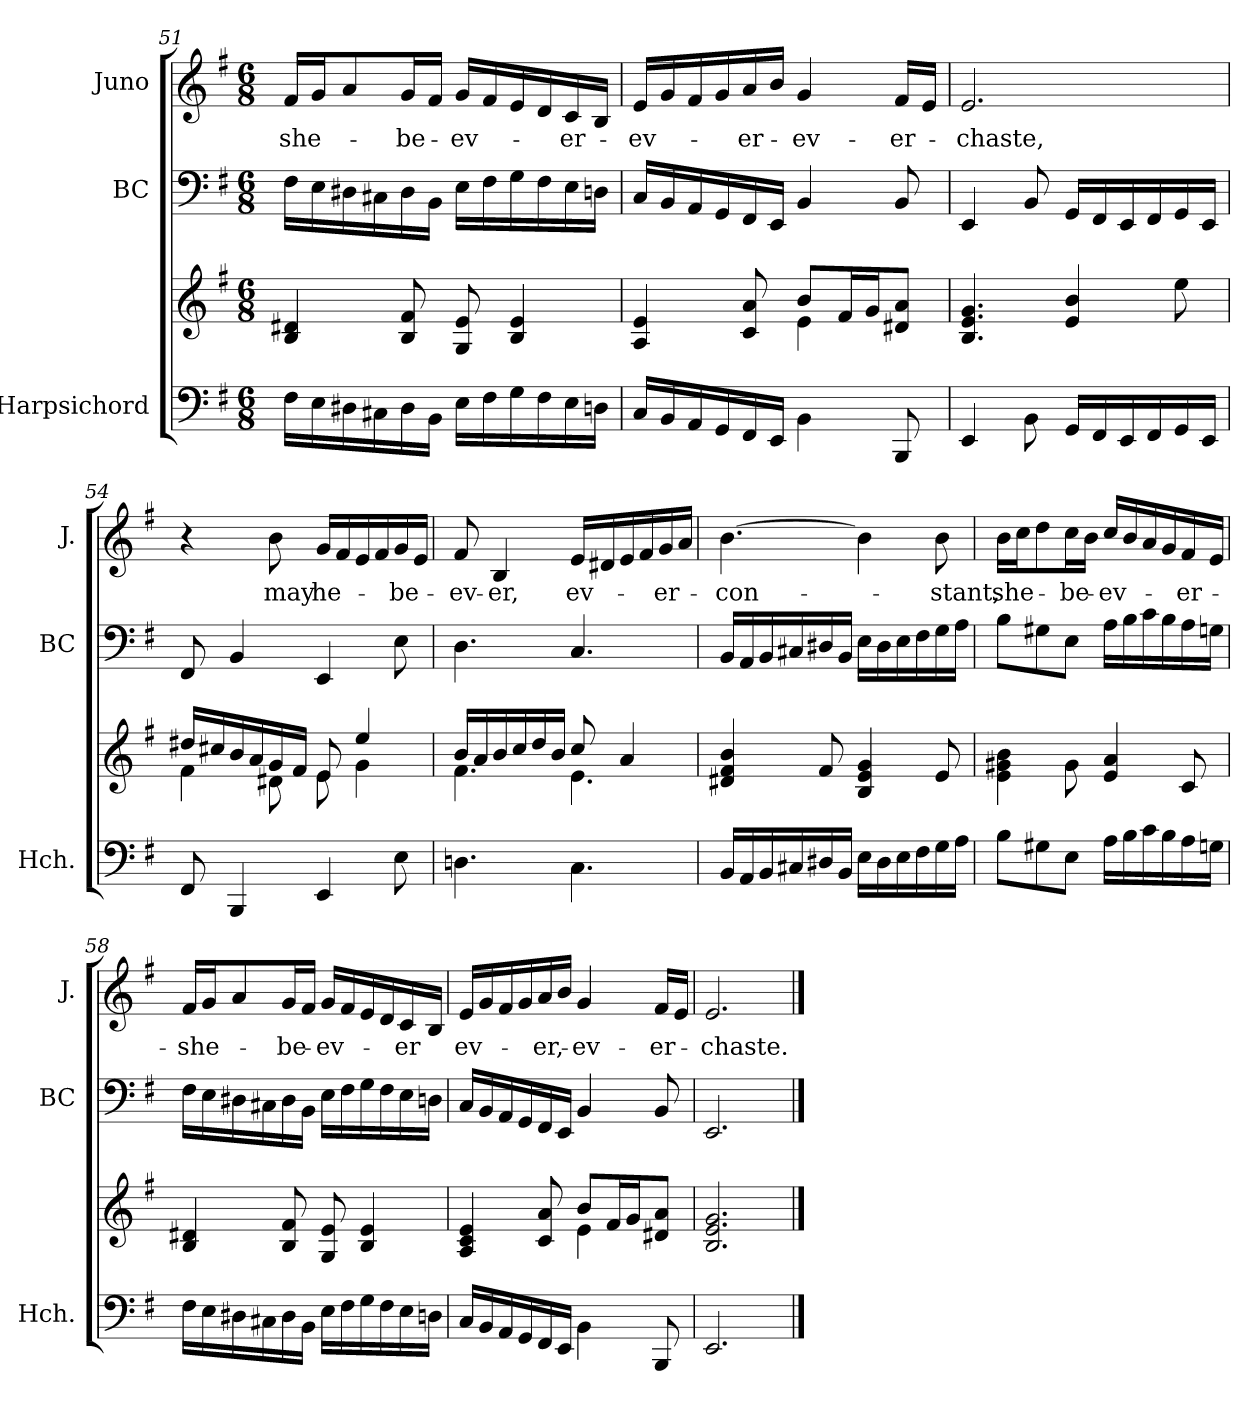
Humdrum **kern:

**kern	**kern	**kern	**kern	**text
*part3	*part3	*part2	*part1	*part1
*staff4	*staff3	*staff2	*staff1	*staff1
*I"Harpsichord	*	*I"BC	*I"Juno	*
*I'Hch.	*	*I'BC	*I'J.	*
!!LO:LB:g=z
*clefF4	*clefG2	*clefF4	*clefG2	*
*k[f#]	*k[f#]	*k[f#]	*k[f#]	*
*M6/8	*M6/8	*M6/8	*M6/8	*
=51	=51	=51	=51	=51
!	!	!	!	!LO:LY:b
16F#\LL	4B/ 4d#X/	16F#\LL	16f#/LL	she-
16E\	.	16E\	16g/J	.
16D#X\	.	16D#X\	8a/	.
16C#X\	.	16C#X\	.	.
!	!	!	!	!LO:LY:b
16D#\	8B/ 8f#/	16D#\	16g/L	-be-
16BB\JJ	.	16BB\JJ	16f#/JJ	.
!	!	!	!	!LO:LY:b
16E\LL	8G/ 8e/	16E\LL	16g/LL	-ev-
16F#\	.	16F#\	16f#/	.
16G\	4B/ 4e/	16G\	16e/	.
16F#\	.	16F#\	16d/	.
!	!	!	!	!LO:LY:b
16E\	.	16E\	16c/	-er-
16Dn\JJ	.	16Dn\JJ	16B/JJ	.
=52	=52	=52	=52	=52
*	*^	*	*	*
!	!	!	!	!	!LO:LY:b
16C/LL	4A/ 4e/	4.ryy	16C/LL	16e/LL	-ev-
16BB/	.	.	16BB/	16g/	.
16AA/	.	.	16AA/	16f#/	.
16GG/	.	.	16GG/	16g/	.
!	!	!	!	!	!LO:LY:b
16FF#/	8c/ 8a/	.	16FF#/	16a/	-er-
16EE/JJ	.	.	16EE/JJ	16b/JJ	.
!	!	!	!	!	!LO:LY:b
4BB\	8b/L	4e\	4BB/	4g/	-ev-
.	16f#/L	.	.	.	.
.	16g/J	.	.	.	.
!	!	!	!	!	!LO:LY:b
8BBB/	8d#X/ 8a/J	8ryy	8BB/	16f#/LL	-er-
.	.	.	.	16e/JJ	.
*	*v	*v	*	*	*
=53	=53	=53	=53	=53
!	!	!	!	!LO:LY:b
4EE/	4.B/ 4.e/ 4.g/	4EE/	2.e/	-chaste,
8BB\	.	8BB/	.	.
16GG/LL	4e/ 4b/	16GG/LL	.	.
16FF#/	.	16FF#/	.	.
16EE/	.	16EE/	.	.
16FF#/	.	16FF#/	.	.
16GG/	8ee\	16GG/	.	.
16EE/JJ	.	16EE/JJ	.	.
!!LO:PB:g=z
=54	=54	=54	=54	=54
*	*^	*	*	*
8FF#/	16dd#X/LL	4f#\	8FF#/	4r	.
.	16cc#X/	.	.	.	.
4BBB/	16b/	.	4BB/	.	.
.	16a/	.	.	.	.
!	!	!	!	!	!LO:LY:b
.	16g/	8d#X\	.	8b\	may
.	16f#/JJ	.	.	.	.
!	!	!	!	!	!LO:LY:b
4EE/	8e\	8e/	4EE/	16g/LL	he-
.	.	.	.	16f#/	.
.	4ee/	4g\	.	16e/	.
.	.	.	.	16f#/	.
!	!	!	!	!	!LO:LY:b
8E\	.	.	8E\	16g/	-be-
.	.	.	.	16e/JJ	.
=55	=55	=55	=55	=55	=55
!	!	!	!	!	!LO:LY:b
4.Dn\	16b/LL	4.f#\	4.D\	8f#/	-ev-
.	16a/	.	.	.	.
!	!	!	!	!	!LO:LY:b
.	16b/	.	.	4B/	-er,
.	16cc/	.	.	.	.
.	16dd/	.	.	.	.
.	16b/JJ	.	.	.	.
!	!	!	!	!	!LO:LY:b
4.C\	8cc/	4.e\	4.C/	16e/LL	ev-
.	.	.	.	16d#X/	.
.	4a/	.	.	16e/	.
.	.	.	.	16f#/	.
!	!	!	!	!	!LO:LY:b
.	.	.	.	16g/	-er-
.	.	.	.	16a/JJ	.
*	*v	*v	*	*	*
=56	=56	=56	=56	=56
!	!	!	!	!LO:LY:b
16BB/LL	4d#X/ 4f#/ 4b/	16BB/LL	[4.b\	-con-
16AA/	.	16AA/	.	.
16BB/	.	16BB/	.	.
16C#X/	.	16C#X/	.	.
16D#X/	8f#/	16D#X/	.	.
16BB/JJ	.	16BB/JJ	.	.
16E\LL	4B/ 4e/ 4g/	16E\LL	4b\]	.
16D#\	.	16D#\	.	.
16E\	.	16E\	.	.
16F#\	.	16F#\	.	.
!	!	!	!	!LO:LY:b
16G\	8e/	16G\	8b\	-stant,
16A\JJ	.	16A\JJ	.	.
!!LO:LB:g=z
=57	=57	=57	=57	=57
!	!	!	!	!LO:LY:b
8B\L	4e\ 4g#X\ 4b\	8B\L	16b\LL	she-
.	.	.	16cc\J	.
8G#X\	.	8G#X\	8dd\	.
!	!	!	!	!LO:LY:b
8E\J	8g#\	8E\J	16cc\L	-be-
.	.	.	16b\JJ	.
!	!	!	!	!LO:LY:b
16A\LL	4e/ 4a/	16A\LL	16cc/LL	-ev-
16B\	.	16B\	16b/	.
16c\	.	16c\	16a/	.
16B\	.	16B\	16g/	.
!	!	!	!	!LO:LY:b
16A\	8c/	16A\	16f#/	-er-
16Gn\JJ	.	16Gn\JJ	16e/JJ	.
=58	=58	=58	=58	=58
!	!	!	!	!LO:LY:b
16F#\LL	4B/ 4d#X/	16F#\LL	16f#/LL	-she-
16E\	.	16E\	16g/J	.
16D#X\	.	16D#X\	8a/	.
16C#X\	.	16C#X\	.	.
!	!	!	!	!LO:LY:b
16D#\	8B/ 8f#/	16D#\	16g/L	-be-
16BB\JJ	.	16BB\JJ	16f#/JJ	.
!	!	!	!	!LO:LY:b
16E\LL	8G/ 8e/	16E\LL	16g/LL	-ev-
16F#\	.	16F#\	16f#/	.
16G\	4B/ 4e/	16G\	16e/	.
16F#\	.	16F#\	16d/	.
!	!	!	!	!LO:LY:b
16E\	.	16E\	16c/	-er
16Dn\JJ	.	16Dn\JJ	16B/JJ	.
=59	=59	=59	=59	=59
*	*^	*	*	*
!	!	!	!	!	!LO:LY:b
16C/LL	4A/ 4c/ 4e/	4.ryy	16C/LL	16e/LL	ev-
16BB/	.	.	16BB/	16g/	.
16AA/	.	.	16AA/	16f#/	.
16GG/	.	.	16GG/	16g/	.
!	!	!	!	!	!LO:LY:b
16FF#/	8c/ 8a/	.	16FF#/	16a/	-er,-
16EE/JJ	.	.	16EE/JJ	16b/JJ	.
!	!	!	!	!	!LO:LY:b
4BB\	8b/L	4e\	4BB/	4g/	-ev-
.	16f#/L	.	.	.	.
.	16g/J	.	.	.	.
!	!	!	!	!	!LO:LY:b
8BBB/	8d#X/ 8a/J	8ryy	8BB/	16f#/LL	-er-
.	.	.	.	16e/JJ	.
*	*v	*v	*	*	*
=60	=60	=60	=60	=60
!	!	!	!	!LO:LY:b
2.EE/	2.B/ 2.e/ 2.g/	2.EE/	2.e/	-chaste.
==	==	==	==	==
*-	*-	*-	*-	*-
